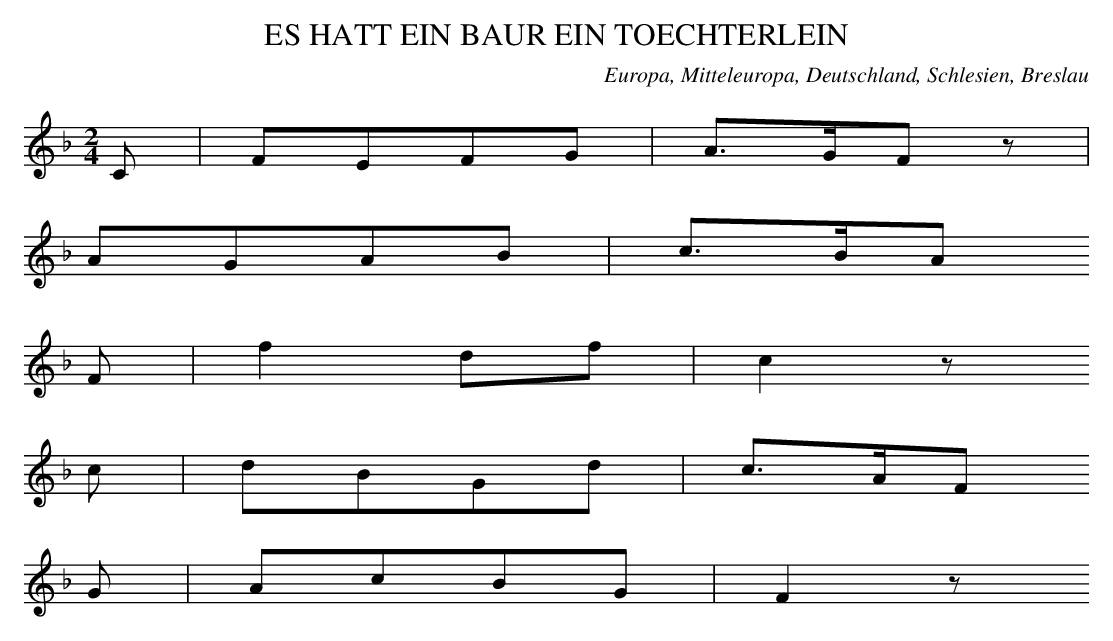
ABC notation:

X:1
T: ES HATT EIN BAUR EIN TOECHTERLEIN
O: Europa, Mitteleuropa, Deutschland, Schlesien, Breslau
M: 2/4
L: 1/16
K: F
C2 | F2E2F2G2 | A3GF2z2 |
A2G2A2B2 | c3BA2
F2 | f4d2f2 | c4z2
c2 | d2B2G2d2 | c3AF2
G2 | A2c2B2G2 | F4z2
